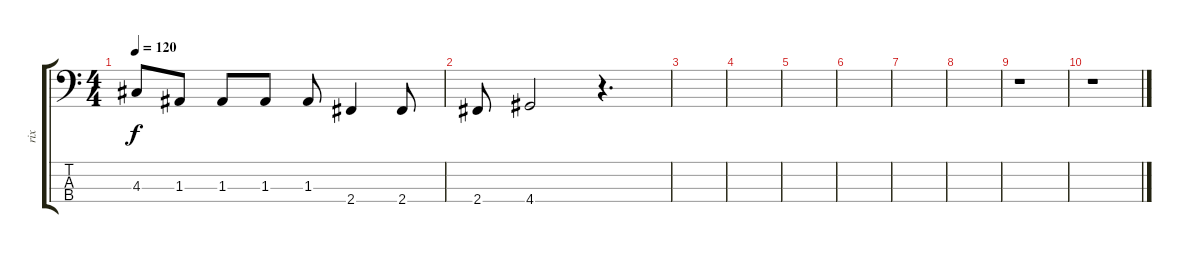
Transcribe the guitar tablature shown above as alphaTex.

\track ("rix" "rix") {instrument electricbasspick}
\staff {score tabs}
\tuning (G2 D2 A1 E1) {hide}
\ts (4 4)
\tempo 120
\clef f4
\ks c
4.3.8{dy f} 1.3.8 1.3.8 1.3.8 1.3.8 2.4.4 2.4.8 |
2.4.8 4.4.2 r.4{d} |
|
|
|
|
|
|
r.1 |
r.1
